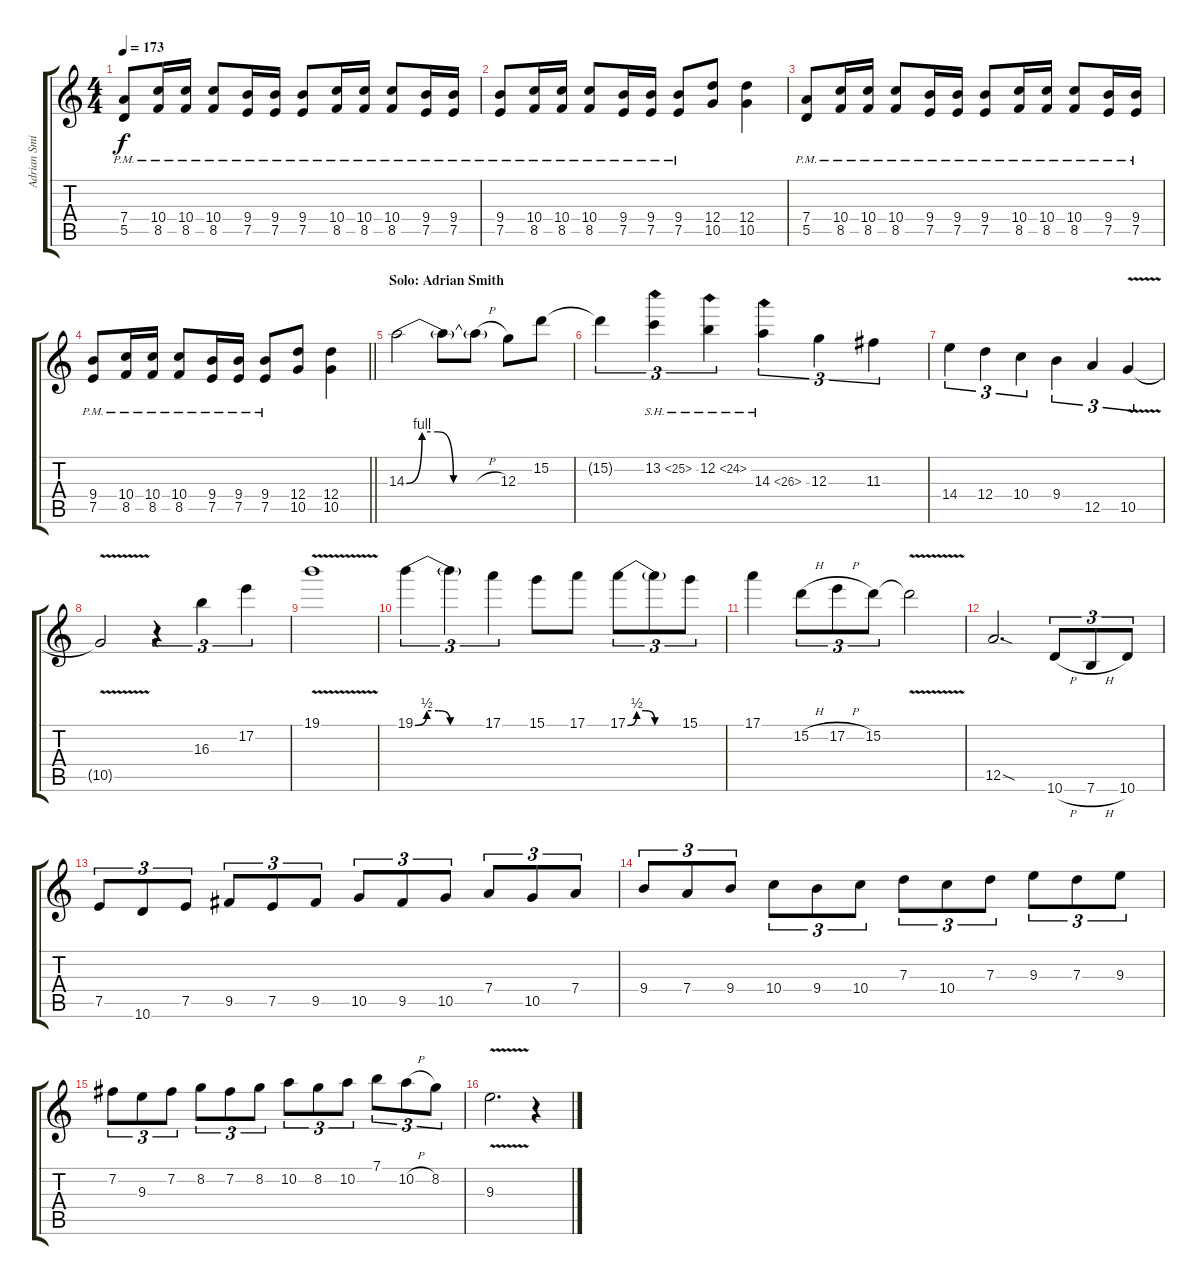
\track ("Adrian Smith" "Adrian Smi") {instrument overdrivenguitar}
\staff {score tabs}
\tuning (E4 B3 G3 D3 A2 E2) {hide}
\ts (4 4)
\tempo 173
\clef g2
\ks c
(7.4{pm} 5.5{pm}).8{dy f} (10.4{pm} 8.5{pm}).16 (10.4{pm} 8.5{pm}).16 (10.4{pm} 8.5{pm}).8 (9.4{pm} 7.5{pm}).16 (9.4{pm} 7.5{pm}).16 (9.4{pm} 7.5{pm}).8 (10.4{pm} 8.5{pm}).16 (10.4{pm} 8.5{pm}).16 (10.4{pm} 8.5{pm}).8 (9.4{pm} 7.5{pm}).16 (9.4{pm} 7.5{pm}).16 |
(9.4{pm} 7.5{pm}).8 (10.4{pm} 8.5{pm}).16 (10.4{pm} 8.5{pm}).16 (10.4{pm} 8.5{pm}).8 (9.4{pm} 7.5{pm}).16 (9.4{pm} 7.5{pm}).16 (9.4{pm} 7.5{pm}).8 (12.4 10.5).8 (12.4 10.5).4 |
(7.4{pm} 5.5{pm}).8 (10.4{pm} 8.5{pm}).16 (10.4{pm} 8.5{pm}).16 (10.4{pm} 8.5{pm}).8 (9.4{pm} 7.5{pm}).16 (9.4{pm} 7.5{pm}).16 (9.4{pm} 7.5{pm}).8 (10.4{pm} 8.5{pm}).16 (10.4{pm} 8.5{pm}).16 (10.4{pm} 8.5{pm}).8 (9.4{pm} 7.5{pm}).16 (9.4{pm} 7.5{pm}).16 |
\barLineRight lightlight
(9.4{pm} 7.5{pm}).8 (10.4{pm} 8.5{pm}).16 (10.4{pm} 8.5{pm}).16 (10.4{pm} 8.5{pm}).8 (9.4{pm} 7.5{pm}).16 (9.4{pm} 7.5{pm}).16 (9.4{pm} 7.5{pm}).8 (12.4 10.5).8 (12.4 10.5).4 |
\section ("" "Solo: Adrian Smith")
14.3{be (custom 0 0 10 4 20 4 30 0 60 0)}.2 14.3{t}.8 14.3{h t}.8 12.3.8 15.2.8 |
15.2{t}.4{tu (3 2)} 13.2{sh 12}.4{tu (3 2)} 12.2{sh 12}.4{tu (3 2)} 14.3{sh 12}.4{tu (3 2)} 12.3.4{tu (3 2)} 11.3.4{tu (3 2)} |
14.4.4{tu (3 2)} 12.4.4{tu (3 2)} 10.4.4{tu (3 2)} 9.4.4{tu (3 2)} 12.5.4{tu (3 2)} 10.5{v}.4{tu (3 2)} |
10.5{t}.2 r.4{tu (3 2)} 16.3.4{tu (3 2)} 17.2.4{tu (3 2)} |
19.1{v}.1 |
19.1{be (custom 0 0 10 2 20 2 30 0 60 0)}.4{tu (3 2)} 19.1{t}.4{tu (3 2)} 17.1.4{tu (3 2)} 15.1.8 17.1.8 17.1{be (custom 0 0 10 2 20 2 30 0 60 0)}.8{tu (3 2)} 17.1{t}.8{tu (3 2)} 15.1.8{tu (3 2)} |
17.1.4 15.2{h}.8{tu (3 2)} 17.2{h}.8{tu (3 2)} 15.2.8{tu (3 2)} 15.2{v t}.2 |
12.5{sod}.2{d} 10.6{h}.8{tu (3 2)} 7.6{h}.8{tu (3 2)} 10.6.8{tu (3 2)} |
7.5.8{tu (3 2)} 10.6.8{tu (3 2)} 7.5.8{tu (3 2)} 9.5.8{tu (3 2)} 7.5.8{tu (3 2)} 9.5.8{tu (3 2)} 10.5.8{tu (3 2)} 9.5.8{tu (3 2)} 10.5.8{tu (3 2)} 7.4.8{tu (3 2)} 10.5.8{tu (3 2)} 7.4.8{tu (3 2)} |
9.4.8{tu (3 2)} 7.4.8{tu (3 2)} 9.4.8{tu (3 2)} 10.4.8{tu (3 2)} 9.4.8{tu (3 2)} 10.4.8{tu (3 2)} 7.3.8{tu (3 2)} 10.4.8{tu (3 2)} 7.3.8{tu (3 2)} 9.3.8{tu (3 2)} 7.3.8{tu (3 2)} 9.3.8{tu (3 2)} |
7.2.8{tu (3 2)} 9.3.8{tu (3 2)} 7.2.8{tu (3 2)} 8.2.8{tu (3 2)} 7.2.8{tu (3 2)} 8.2.8{tu (3 2)} 10.2.8{tu (3 2)} 8.2.8{tu (3 2)} 10.2.8{tu (3 2)} 7.1.8{tu (3 2)} 10.2{h}.8{tu (3 2)} 8.2.8{tu (3 2)} |
9.3{v}.2{d} r.4
